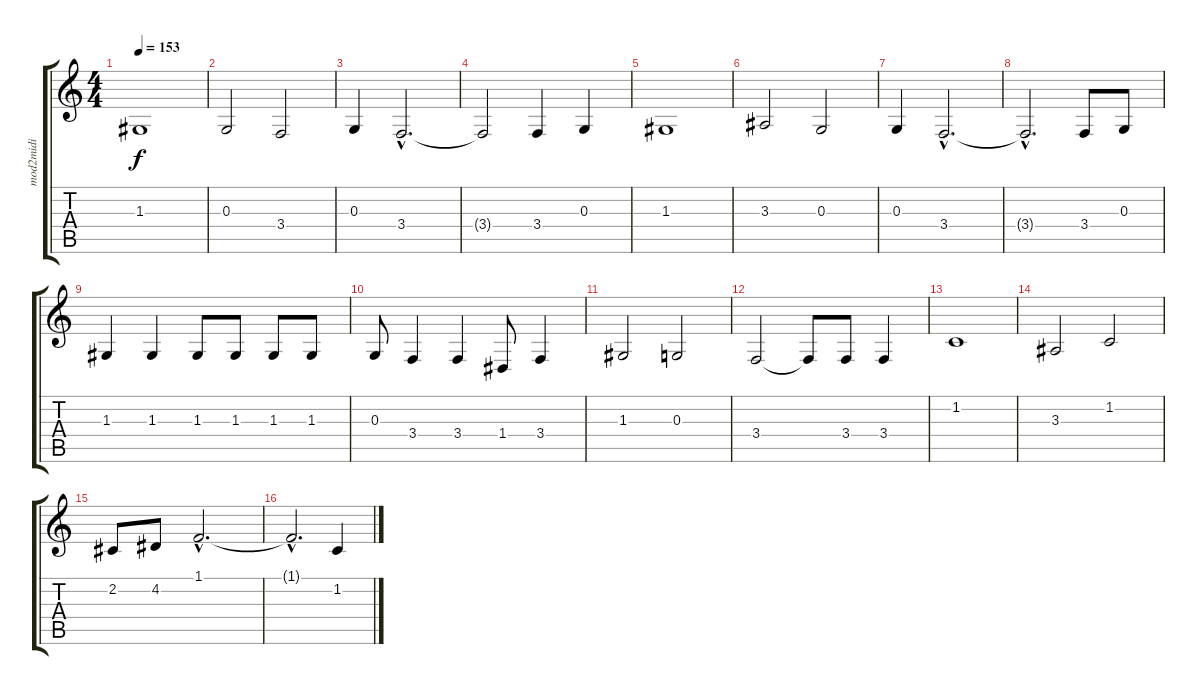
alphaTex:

\track ("mod2midi" "mod2midi") {instrument gunshot}
\staff {score tabs}
\tuning (E4 B3 G3 D3 A2 E2) {hide}
\ts (4 4)
\tempo 153
\clef g2
\ks c
1.3.1{dy f} |
0.3.2 3.4.2 |
0.3.4 3.4{hac}.2{d} |
3.4{t}.2 3.4.4 0.3.4 |
1.3.1 |
3.3.2 0.3.2 |
0.3.4 3.4{hac}.2{d} |
3.4{hac t}.2{d} 3.4.8 0.3.8 |
1.3.4 1.3.4 1.3.8 1.3.8 1.3.8 1.3.8 |
0.3.8 3.4.4 3.4.4 1.4.8 3.4.4 |
1.3.2 0.3.2 |
3.4.2 3.4{t}.8 3.4.8 3.4.4 |
1.2.1 |
3.3.2 1.2.2 |
2.2.8 4.2.8 1.1{hac}.2{d} |
1.1{hac t}.2{d} 1.2.4{instrument orchestrahit}
